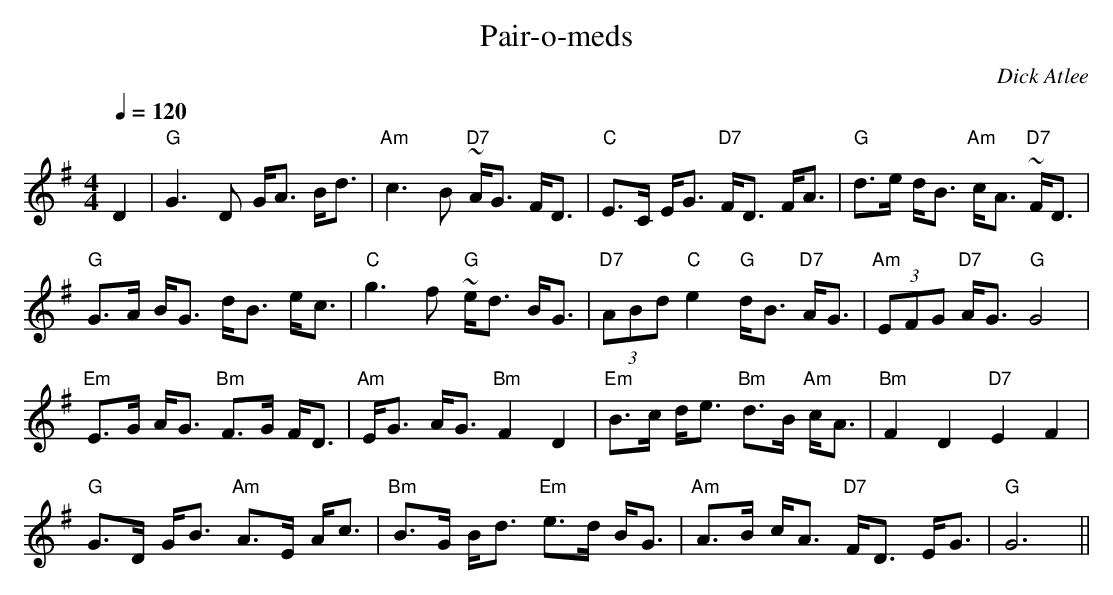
X:1
T:Pair-o-meds
M:4/4
L:1/8
Q:1/4=120
C:Dick Atlee
K:G
D2 | "G" G3 D G<A B<d | "Am" c3 B "D7" ~A<G F<D |
"C" E>C E<G "D7" F<D F<A | "G" d>e d<B "Am" c<A "D7" ~F<D | !
"G" G>A B<G d<B e<c | "C" g3 f "G" ~e<d B<G |
"D7" (3ABd "C" e2 "G"d<B "D7" A<G | "Am" (3EFG "D7" A<G "G" G4 | !
"Em" E>G A<G "Bm" F>G F<D | "Am" E<G A<G "Bm" F2 D2 |
"Em" B>c d<e "Bm" d>B "Am" c<A | "Bm" F2 D2 "D7" E2 F2 |!
"G" G>D G<B "Am" A>E A<c | "Bm" B>G B<d "Em" e>d B<G |
"Am" A>B c<A "D7" F<D E<G | "G" G6 ||
